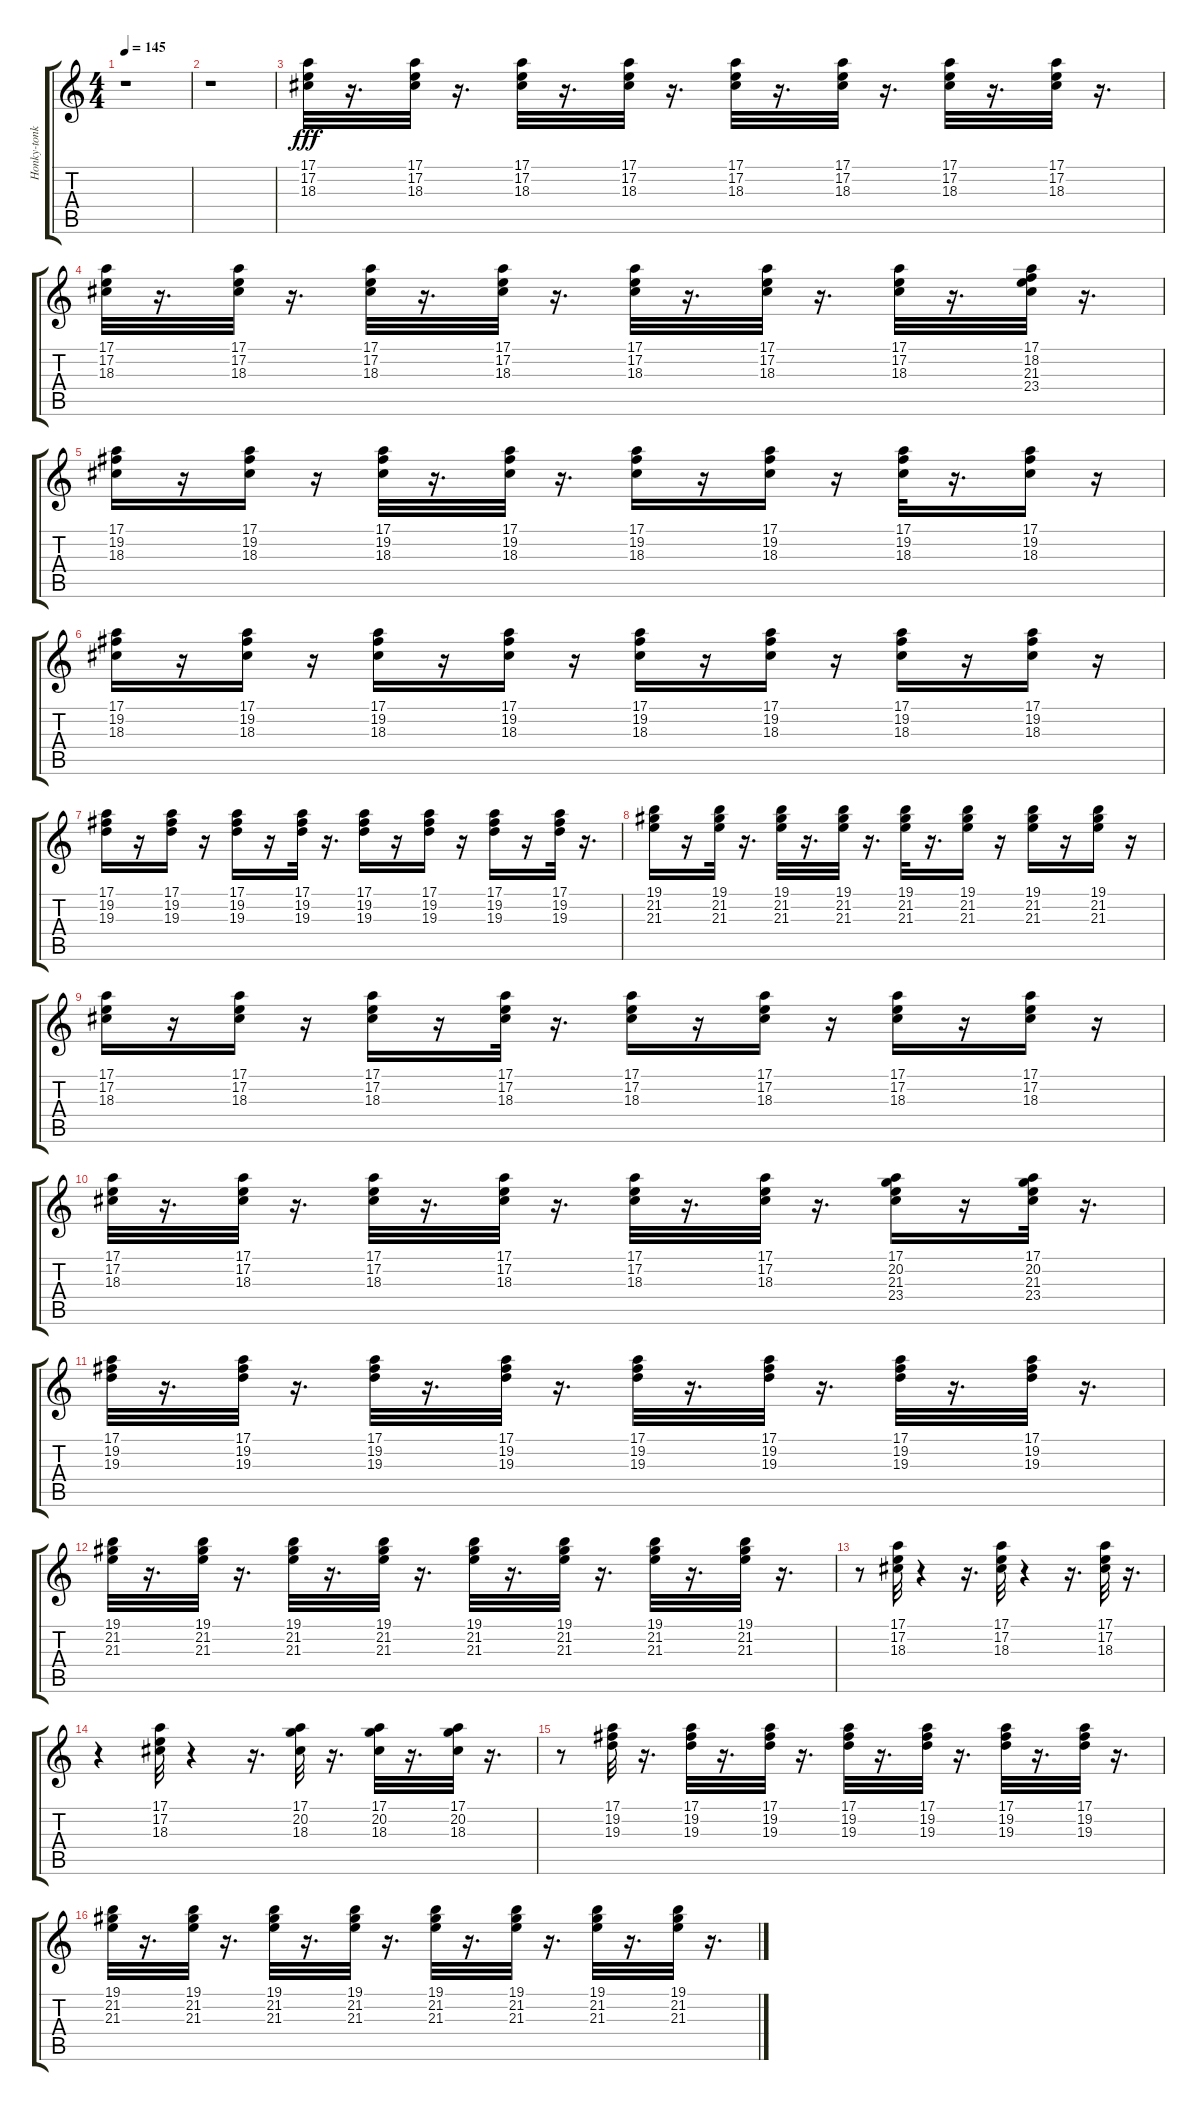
\track ("Honky-tonk Piano - ____________ ________" "Honky-tonk") {instrument honkytonkpiano}
\staff {score tabs}
\tuning (E4 B3 G3 D3 A2 E2) {hide}
\ts (4 4)
\tempo 145
\clef g2
\ks c
r.1{dy fff} |
r.1 |
(17.1 17.2 18.3).32{instrument honkytonkpiano} r.16{d} (17.1 17.2 18.3).32 r.16{d} (17.1 17.2 18.3).32 r.16{d} (17.1 17.2 18.3).32 r.16{d} (17.1 17.2 18.3).32 r.16{d} (17.1 17.2 18.3).32 r.16{d} (17.1 17.2 18.3).32 r.16{d} (17.1 17.2 18.3).32 r.16{d} |
(17.1 17.2 18.3).32 r.16{d} (17.1 17.2 18.3).32 r.16{d} (17.1 17.2 18.3).32 r.16{d} (17.1 17.2 18.3).32 r.16{d} (17.1 17.2 18.3).32 r.16{d} (17.1 17.2 18.3).32 r.16{d} (17.1 17.2 18.3).32 r.16{d} (17.1 18.2 21.3 23.4).32 r.16{d} |
(17.1 19.2 18.3).16 r.16 (17.1 19.2 18.3).16 r.16 (17.1 19.2 18.3).32 r.16{d} (17.1 19.2 18.3).32 r.16{d} (17.1 19.2 18.3).16 r.16 (17.1 19.2 18.3).16 r.16 (17.1 19.2 18.3).32 r.16{d} (17.1 19.2 18.3).16 r.16 |
(17.1 19.2 18.3).16 r.16 (17.1 19.2 18.3).16 r.16 (17.1 19.2 18.3).16 r.16 (17.1 19.2 18.3).16 r.16 (17.1 19.2 18.3).16 r.16 (17.1 19.2 18.3).16 r.16 (17.1 19.2 18.3).16 r.16 (17.1 19.2 18.3).16 r.16 |
(17.1 19.2 19.3).16 r.16 (17.1 19.2 19.3).16 r.16 (17.1 19.2 19.3).16 r.16 (17.1 19.2 19.3).32 r.16{d} (17.1 19.2 19.3).16 r.16 (17.1 19.2 19.3).16 r.16 (17.1 19.2 19.3).16 r.16 (17.1 19.2 19.3).32 r.16{d} |
(19.1 21.2 21.3).16 r.16 (19.1 21.2 21.3).32 r.16{d} (19.1 21.2 21.3).32 r.16{d} (19.1 21.2 21.3).32 r.16{d} (19.1 21.2 21.3).32 r.16{d} (19.1 21.2 21.3).16 r.16 (19.1 21.2 21.3).16 r.16 (19.1 21.2 21.3).16 r.16 |
(17.1 17.2 18.3).16 r.16 (17.1 17.2 18.3).16 r.16 (17.1 17.2 18.3).16 r.16 (17.1 17.2 18.3).32 r.16{d} (17.1 17.2 18.3).16 r.16 (17.1 17.2 18.3).16 r.16 (17.1 17.2 18.3).16 r.16 (17.1 17.2 18.3).16 r.16 |
(17.1 17.2 18.3).32 r.16{d} (17.1 17.2 18.3).32 r.16{d} (17.1 17.2 18.3).32 r.16{d} (17.1 17.2 18.3).32 r.16{d} (17.1 17.2 18.3).32 r.16{d} (17.1 17.2 18.3).32 r.16{d} (17.1 20.2 21.3 23.4).16 r.16 (17.1 20.2 21.3 23.4).32 r.16{d} |
(17.1 19.2 19.3).32 r.16{d} (17.1 19.2 19.3).32 r.16{d} (17.1 19.2 19.3).32 r.16{d} (17.1 19.2 19.3).32 r.16{d} (17.1 19.2 19.3).32 r.16{d} (17.1 19.2 19.3).32 r.16{d} (17.1 19.2 19.3).32 r.16{d} (17.1 19.2 19.3).32 r.16{d} |
(19.1 21.2 21.3).32 r.16{d} (19.1 21.2 21.3).32 r.16{d} (19.1 21.2 21.3).32 r.16{d} (19.1 21.2 21.3).32 r.16{d} (19.1 21.2 21.3).32 r.16{d} (19.1 21.2 21.3).32 r.16{d} (19.1 21.2 21.3).32 r.16{d} (19.1 21.2 21.3).32 r.16{d} |
r.8 (17.1 17.2 18.3).32 r.4 r.16{d} (17.1 17.2 18.3).32 r.4 r.16{d} (17.1 17.2 18.3).32 r.16{d} |
r.4 (17.1 17.2 18.3).32 r.4 r.16{d} (17.1 20.2 18.3).32 r.16{d} (17.1 20.2 18.3).32 r.16{d} (17.1 20.2 18.3).32 r.16{d} |
r.8 (17.1 19.2 19.3).32 r.16{d} (17.1 19.2 19.3).32 r.16{d} (17.1 19.2 19.3).32 r.16{d} (17.1 19.2 19.3).32 r.16{d} (17.1 19.2 19.3).32 r.16{d} (17.1 19.2 19.3).32 r.16{d} (17.1 19.2 19.3).32 r.16{d} |
(19.1 21.2 21.3).32 r.16{d} (19.1 21.2 21.3).32 r.16{d} (19.1 21.2 21.3).32 r.16{d} (19.1 21.2 21.3).32 r.16{d} (19.1 21.2 21.3).32 r.16{d} (19.1 21.2 21.3).32 r.16{d} (19.1 21.2 21.3).32 r.16{d} (19.1 21.2 21.3).32 r.16{d}
